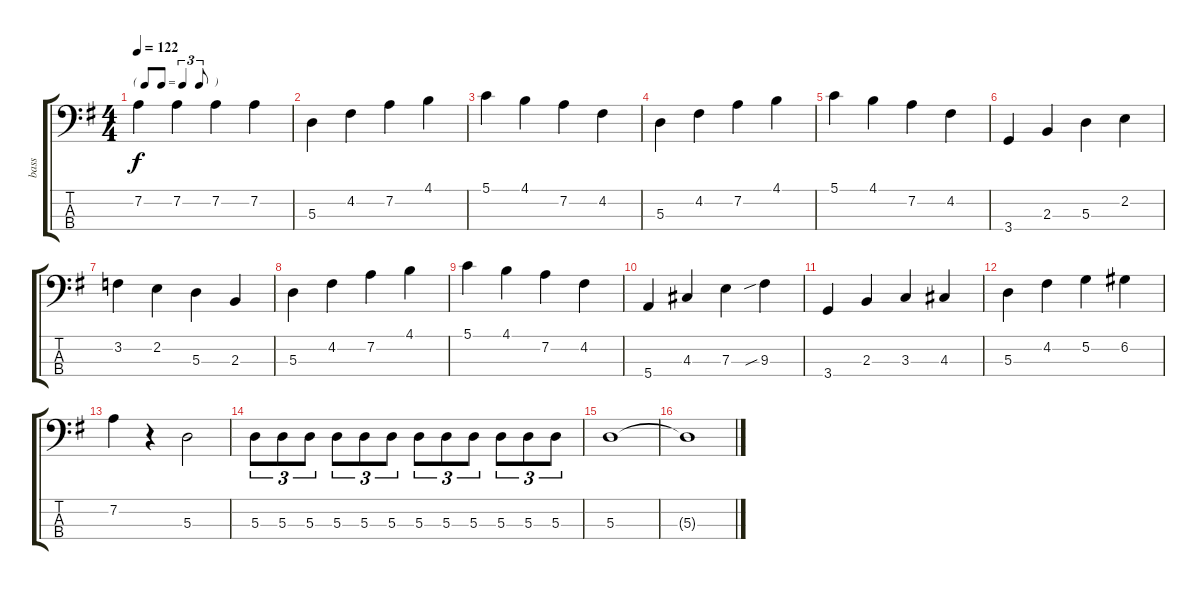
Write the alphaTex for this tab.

\track ("bass" "bass") {instrument electricbassfinger}
\staff {score tabs}
\tuning (G2 D2 A1 E1) {hide}
\ts (4 4)
\tf triplet8th
\tempo 122
\clef f4
\ks g
7.2.4{dy f} 7.2.4 7.2.4 7.2.4 |
5.3.4 4.2.4 7.2.4 4.1.4 |
5.1.4 4.1.4 7.2.4 4.2.4 |
5.3.4 4.2.4 7.2.4 4.1.4 |
5.1.4 4.1.4 7.2.4 4.2.4 |
3.4.4 2.3.4 5.3.4 2.2.4 |
3.2.4 2.2.4 5.3.4 2.3.4 |
5.3.4 4.2.4 7.2.4 4.1.4 |
5.1.4 4.1.4 7.2.4 4.2.4 |
5.4.4 4.3.4 7.3.4 9.3{sib}.4 |
3.4.4 2.3.4 3.3.4 4.3.4 |
5.3.4 4.2.4 5.2.4 6.2.4 |
7.2.4 r.4 5.3.2 |
5.3.8{tu (3 2)} 5.3.8{tu (3 2)} 5.3.8{tu (3 2)} 5.3.8{tu (3 2)} 5.3.8{tu (3 2)} 5.3.8{tu (3 2)} 5.3.8{tu (3 2)} 5.3.8{tu (3 2)} 5.3.8{tu (3 2)} 5.3.8{tu (3 2)} 5.3.8{tu (3 2)} 5.3.8{tu (3 2)} |
5.3.1 |
5.3{t}.1
